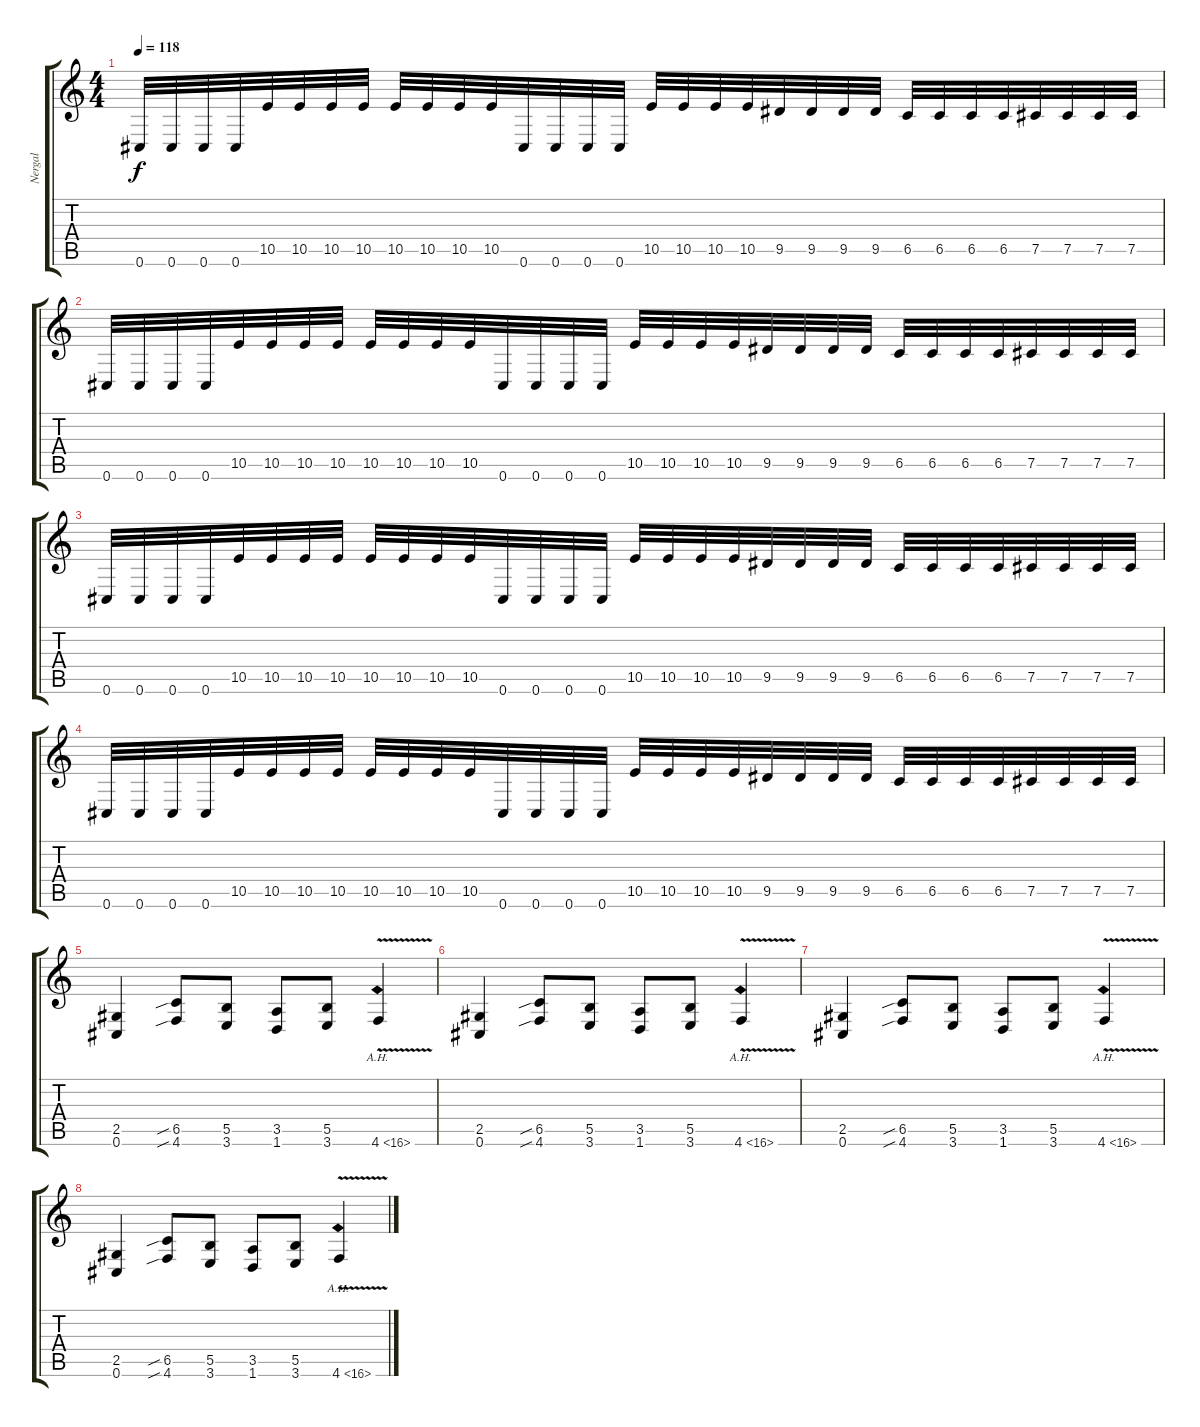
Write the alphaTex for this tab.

\track ("Nergal" "Nergal") {instrument distortionguitar}
\staff {score tabs}
\tuning (Db4 Ab3 E3 B2 Gb2 Db2) {hide}
\ts (4 4)
\tempo 118
\clef g2
\ks c
0.6.32{dy f} 0.6.32 0.6.32 0.6.32 10.5.32 10.5.32 10.5.32 10.5.32 10.5.32 10.5.32 10.5.32 10.5.32 0.6.32 0.6.32 0.6.32 0.6.32 10.5.32 10.5.32 10.5.32 10.5.32 9.5.32 9.5.32 9.5.32 9.5.32 6.5.32 6.5.32 6.5.32 6.5.32 7.5.32 7.5.32 7.5.32 7.5.32 |
0.6.32 0.6.32 0.6.32 0.6.32 10.5.32 10.5.32 10.5.32 10.5.32 10.5.32 10.5.32 10.5.32 10.5.32 0.6.32 0.6.32 0.6.32 0.6.32 10.5.32 10.5.32 10.5.32 10.5.32 9.5.32 9.5.32 9.5.32 9.5.32 6.5.32 6.5.32 6.5.32 6.5.32 7.5.32 7.5.32 7.5.32 7.5.32 |
0.6.32 0.6.32 0.6.32 0.6.32 10.5.32 10.5.32 10.5.32 10.5.32 10.5.32 10.5.32 10.5.32 10.5.32 0.6.32 0.6.32 0.6.32 0.6.32 10.5.32 10.5.32 10.5.32 10.5.32 9.5.32 9.5.32 9.5.32 9.5.32 6.5.32 6.5.32 6.5.32 6.5.32 7.5.32 7.5.32 7.5.32 7.5.32 |
0.6.32 0.6.32 0.6.32 0.6.32 10.5.32 10.5.32 10.5.32 10.5.32 10.5.32 10.5.32 10.5.32 10.5.32 0.6.32 0.6.32 0.6.32 0.6.32 10.5.32 10.5.32 10.5.32 10.5.32 9.5.32 9.5.32 9.5.32 9.5.32 6.5.32 6.5.32 6.5.32 6.5.32 7.5.32 7.5.32 7.5.32 7.5.32 |
(2.5 0.6).4 (6.5{sib} 4.6{sib}).8 (5.5 3.6).8 (3.5 1.6).8 (5.5 3.6).8 4.6{ah 12 v}.4 |
(2.5 0.6).4 (6.5{sib} 4.6{sib}).8 (5.5 3.6).8 (3.5 1.6).8 (5.5 3.6).8 4.6{ah 12 v}.4 |
(2.5 0.6).4 (6.5{sib} 4.6{sib}).8 (5.5 3.6).8 (3.5 1.6).8 (5.5 3.6).8 4.6{ah 12 v}.4 |
(2.5 0.6).4 (6.5{sib} 4.6{sib}).8 (5.5 3.6).8 (3.5 1.6).8 (5.5 3.6).8 4.6{ah 12 v}.4
